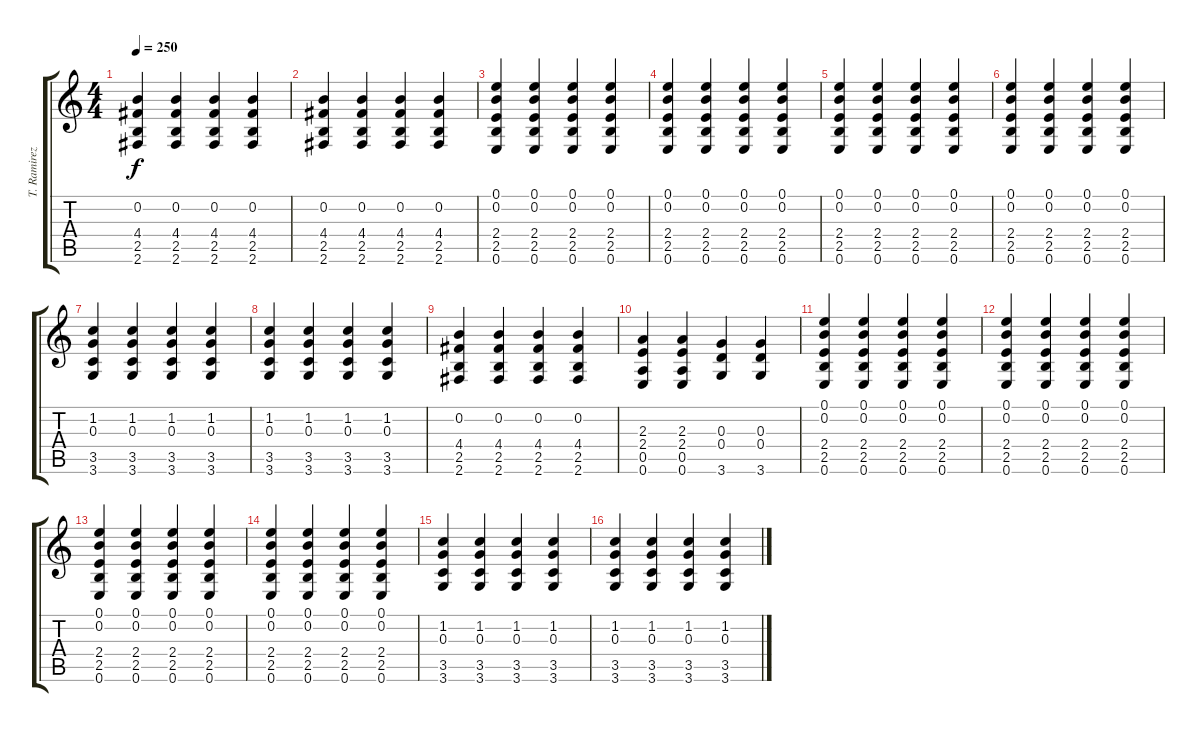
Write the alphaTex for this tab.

\track ("T. Ramirez" "T. Ramirez") {instrument distortionguitar}
\staff {score tabs}
\tuning (E4 B3 G3 D3 A2 E2) {hide}
\ts (4 4)
\tempo 250
\clef g2
\ks c
(0.2 4.4 2.5 2.6).4{dy f} (0.2 4.4 2.5 2.6).4 (0.2 4.4 2.5 2.6).4 (0.2 4.4 2.5 2.6).4 |
(0.2 4.4 2.5 2.6).4 (0.2 4.4 2.5 2.6).4 (0.2 4.4 2.5 2.6).4 (0.2 4.4 2.5 2.6).4 |
(0.1 0.2 2.4 2.5 0.6).4 (0.1 0.2 2.4 2.5 0.6).4 (0.1 0.2 2.4 2.5 0.6).4 (0.1 0.2 2.4 2.5 0.6).4 |
(0.1 0.2 2.4 2.5 0.6).4 (0.1 0.2 2.4 2.5 0.6).4 (0.1 0.2 2.4 2.5 0.6).4 (0.1 0.2 2.4 2.5 0.6).4 |
(0.1 0.2 2.4 2.5 0.6).4 (0.1 0.2 2.4 2.5 0.6).4 (0.1 0.2 2.4 2.5 0.6).4 (0.1 0.2 2.4 2.5 0.6).4 |
(0.1 0.2 2.4 2.5 0.6).4 (0.1 0.2 2.4 2.5 0.6).4 (0.1 0.2 2.4 2.5 0.6).4 (0.1 0.2 2.4 2.5 0.6).4 |
(1.2 0.3 3.5 3.6).4 (1.2 0.3 3.5 3.6).4 (1.2 0.3 3.5 3.6).4 (1.2 0.3 3.5 3.6).4 |
(1.2 0.3 3.5 3.6).4 (1.2 0.3 3.5 3.6).4 (1.2 0.3 3.5 3.6).4 (1.2 0.3 3.5 3.6).4 |
(0.2 4.4 2.5 2.6).4 (0.2 4.4 2.5 2.6).4 (0.2 4.4 2.5 2.6).4 (0.2 4.4 2.5 2.6).4 |
(2.3 2.4 0.5 0.6).4 (2.3 2.4 0.5 0.6).4 (0.3 0.4 3.6).4 (0.3 0.4 3.6).4 |
(0.1 0.2 2.4 2.5 0.6).4 (0.1 0.2 2.4 2.5 0.6).4 (0.1 0.2 2.4 2.5 0.6).4 (0.1 0.2 2.4 2.5 0.6).4 |
(0.1 0.2 2.4 2.5 0.6).4 (0.1 0.2 2.4 2.5 0.6).4 (0.1 0.2 2.4 2.5 0.6).4 (0.1 0.2 2.4 2.5 0.6).4 |
(0.1 0.2 2.4 2.5 0.6).4 (0.1 0.2 2.4 2.5 0.6).4 (0.1 0.2 2.4 2.5 0.6).4 (0.1 0.2 2.4 2.5 0.6).4 |
(0.1 0.2 2.4 2.5 0.6).4 (0.1 0.2 2.4 2.5 0.6).4 (0.1 0.2 2.4 2.5 0.6).4 (0.1 0.2 2.4 2.5 0.6).4 |
(1.2 0.3 3.5 3.6).4 (1.2 0.3 3.5 3.6).4 (1.2 0.3 3.5 3.6).4 (1.2 0.3 3.5 3.6).4 |
(1.2 0.3 3.5 3.6).4 (1.2 0.3 3.5 3.6).4 (1.2 0.3 3.5 3.6).4 (1.2 0.3 3.5 3.6).4
